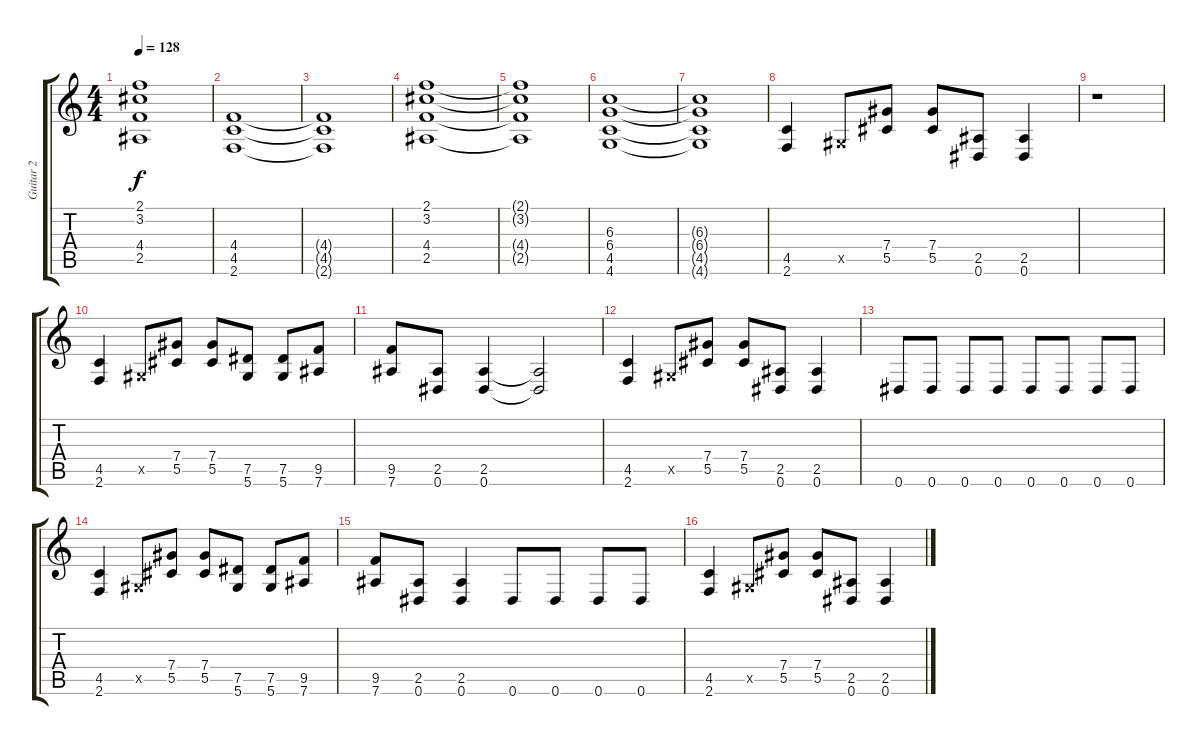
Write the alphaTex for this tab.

\track ("Guitar 2" "Guitar 2") {instrument distortionguitar}
\staff {score tabs}
\tuning (Eb4 Bb3 Gb3 Db3 Ab2 Eb2) {hide}
\ts (4 4)
\tempo 128
\clef g2
\ks c
(2.1{t} 3.2{t} 4.4{t} 2.5{t}).1{dy f} |
(4.4 4.5 2.6).1 |
(4.4{t} 4.5{t} 2.6{t}).1 |
(2.1 3.2 4.4 2.5).1 |
(2.1{t} 3.2{t} 4.4{t} 2.5{t}).1 |
(6.3 6.4 4.5 4.6).1 |
(6.3{t} 6.4{t} 4.5{t} 4.6{t}).1 |
(4.5 2.6).4 0.5{x}.8 (7.4 5.5).8 (7.4 5.5).8 (2.5 0.6).8 (2.5 0.6).4 |
r.1 |
(4.5 2.6).4 0.5{x}.8 (7.4 5.5).8 (7.4 5.5).8 (7.5 5.6).8 (7.5 5.6).8 (9.5 7.6).8 |
(9.5 7.6).8 (2.5 0.6).8 (2.5 0.6).4 (2.5{t} 0.6{t}).2 |
(4.5 2.6).4 0.5{x}.8 (7.4 5.5).8 (7.4 5.5).8 (2.5 0.6).8 (2.5 0.6).4 |
0.6.8 0.6.8 0.6.8 0.6.8 0.6.8 0.6.8 0.6.8 0.6.8 |
(4.5 2.6).4 0.5{x}.8 (7.4 5.5).8 (7.4 5.5).8 (7.5 5.6).8 (7.5 5.6).8 (9.5 7.6).8 |
(9.5 7.6).8 (2.5 0.6).8 (2.5 0.6).4 0.6.8 0.6.8 0.6.8 0.6.8 |
(4.5 2.6).4 0.5{x}.8 (7.4 5.5).8 (7.4 5.5).8 (2.5 0.6).8 (2.5 0.6).4
